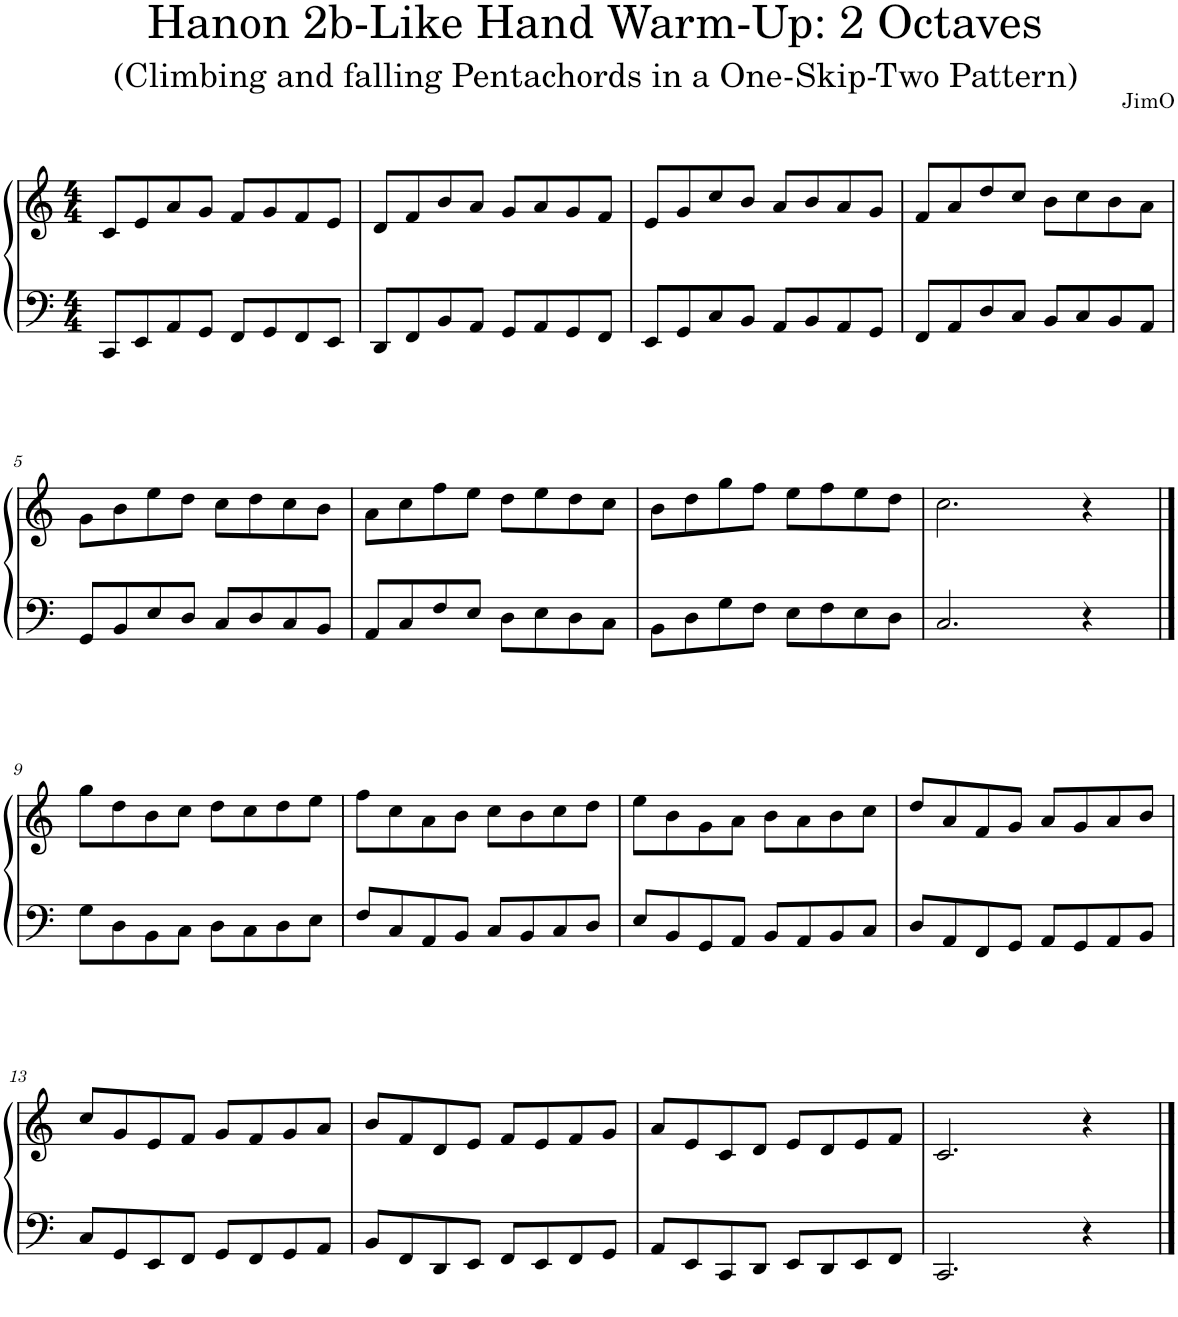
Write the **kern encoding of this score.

**kern	**kern
*part1	*part1
*staff2	*staff1
*I"Piano	*
*I'Pno.	*
*clefF4	*clefG2
*k[]	*k[]
*M4/4	*M4/4
=1	=1
8CC/L	8c/L
8EE/	8e/
8AA/	8a/
8GG/J	8g/J
8FF/L	8f/L
8GG/	8g/
8FF/	8f/
8EE/J	8e/J
=2	=2
8DD/L	8d/L
8FF/	8f/
8BB/	8b/
8AA/J	8a/J
8GG/L	8g/L
8AA/	8a/
8GG/	8g/
8FF/J	8f/J
=3	=3
8EE/L	8e/L
8GG/	8g/
8C/	8cc/
8BB/J	8b/J
8AA/L	8a/L
8BB/	8b/
8AA/	8a/
8GG/J	8g/J
=4	=4
8FF/L	8f/L
8AA/	8a/
8D/	8dd/
8C/J	8cc/J
8BB/L	8b\L
8C/	8cc\
8BB/	8b\
8AA/J	8a\J
!!LO:LB:g=z
=5	=5
8GG/L	8g\L
8BB/	8b\
8E/	8ee\
8D/J	8dd\J
8C/L	8cc\L
8D/	8dd\
8C/	8cc\
8BB/J	8b\J
=6	=6
8AA/L	8a\L
8C/	8cc\
8F/	8ff\
8E/J	8ee\J
8D\L	8dd\L
8E\	8ee\
8D\	8dd\
8C\J	8cc\J
=7	=7
8BB\L	8b\L
8D\	8dd\
8G\	8gg\
8F\J	8ff\J
8E\L	8ee\L
8F\	8ff\
8E\	8ee\
8D\J	8dd\J
=8	=8
2.C/	2.cc\
4r	4r
!!LO:LB:g=z
==9	==9
8G\L	8gg\L
8D\	8dd\
8BB\	8b\
8C\J	8cc\J
8D\L	8dd\L
8C\	8cc\
8D\	8dd\
8E\J	8ee\J
=10	=10
8F/L	8ff\L
8C/	8cc\
8AA/	8a\
8BB/J	8b\J
8C/L	8cc\L
8BB/	8b\
8C/	8cc\
8D/J	8dd\J
=11	=11
8E/L	8ee\L
8BB/	8b\
8GG/	8g\
8AA/J	8a\J
8BB/L	8b\L
8AA/	8a\
8BB/	8b\
8C/J	8cc\J
=12	=12
8D/L	8dd/L
8AA/	8a/
8FF/	8f/
8GG/J	8g/J
8AA/L	8a/L
8GG/	8g/
8AA/	8a/
8BB/J	8b/J
!!LO:LB:g=z
=13	=13
8C/L	8cc/L
8GG/	8g/
8EE/	8e/
8FF/J	8f/J
8GG/L	8g/L
8FF/	8f/
8GG/	8g/
8AA/J	8a/J
=14	=14
8BB/L	8b/L
8FF/	8f/
8DD/	8d/
8EE/J	8e/J
8FF/L	8f/L
8EE/	8e/
8FF/	8f/
8GG/J	8g/J
=15	=15
8AA/L	8a/L
8EE/	8e/
8CC/	8c/
8DD/J	8d/J
8EE/L	8e/L
8DD/	8d/
8EE/	8e/
8FF/J	8f/J
=16	=16
2.CC/	2.c/
4r	4r
==	==
*-	*-
